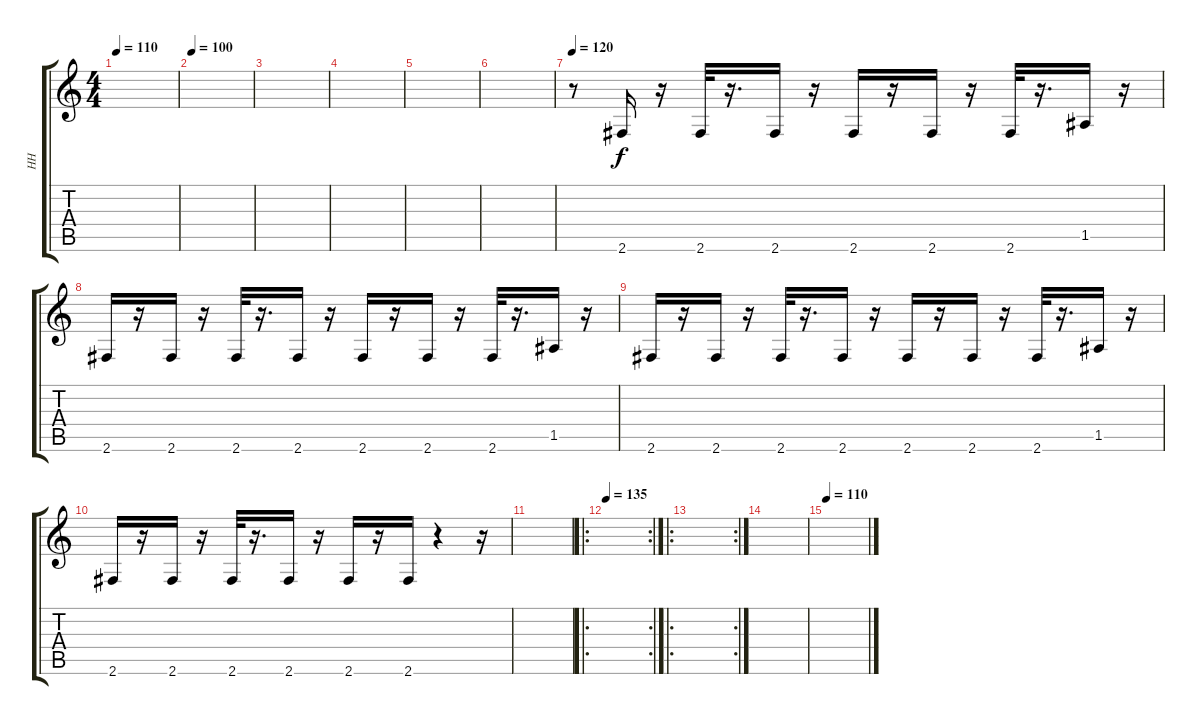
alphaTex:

\track ("HH" "HH") {instrument acousticguitarsteel}
\staff {score tabs}
\tuning (E4 B3 G3 D3 A2 E2) {hide}
\ts (4 4)
\tempo 110
\clef g2
\ks c
|
\tempo 100
|
|
|
|
|
\tempo 120
r.8 2.6.16{dy f} r.16 2.6.32 r.16{d} 2.6.16 r.16 2.6.16 r.16 2.6.16 r.16 2.6.32 r.16{d} 1.5.16 r.16 |
2.6.16 r.16 2.6.16 r.16 2.6.32 r.16{d} 2.6.16 r.16 2.6.16 r.16 2.6.16 r.16 2.6.32 r.16{d} 1.5.16 r.16 |
2.6.16 r.16 2.6.16 r.16 2.6.32 r.16{d} 2.6.16 r.16 2.6.16 r.16 2.6.16 r.16 2.6.32 r.16{d} 1.5.16 r.16 |
2.6.16 r.16 2.6.16 r.16 2.6.32 r.16{d} 2.6.16 r.16 2.6.16 r.16 2.6.16 r.4 r.16 |
|
\ro
\rc 2
\tempo 135
|
\ro
\rc 2
|
|
\tempo 110
